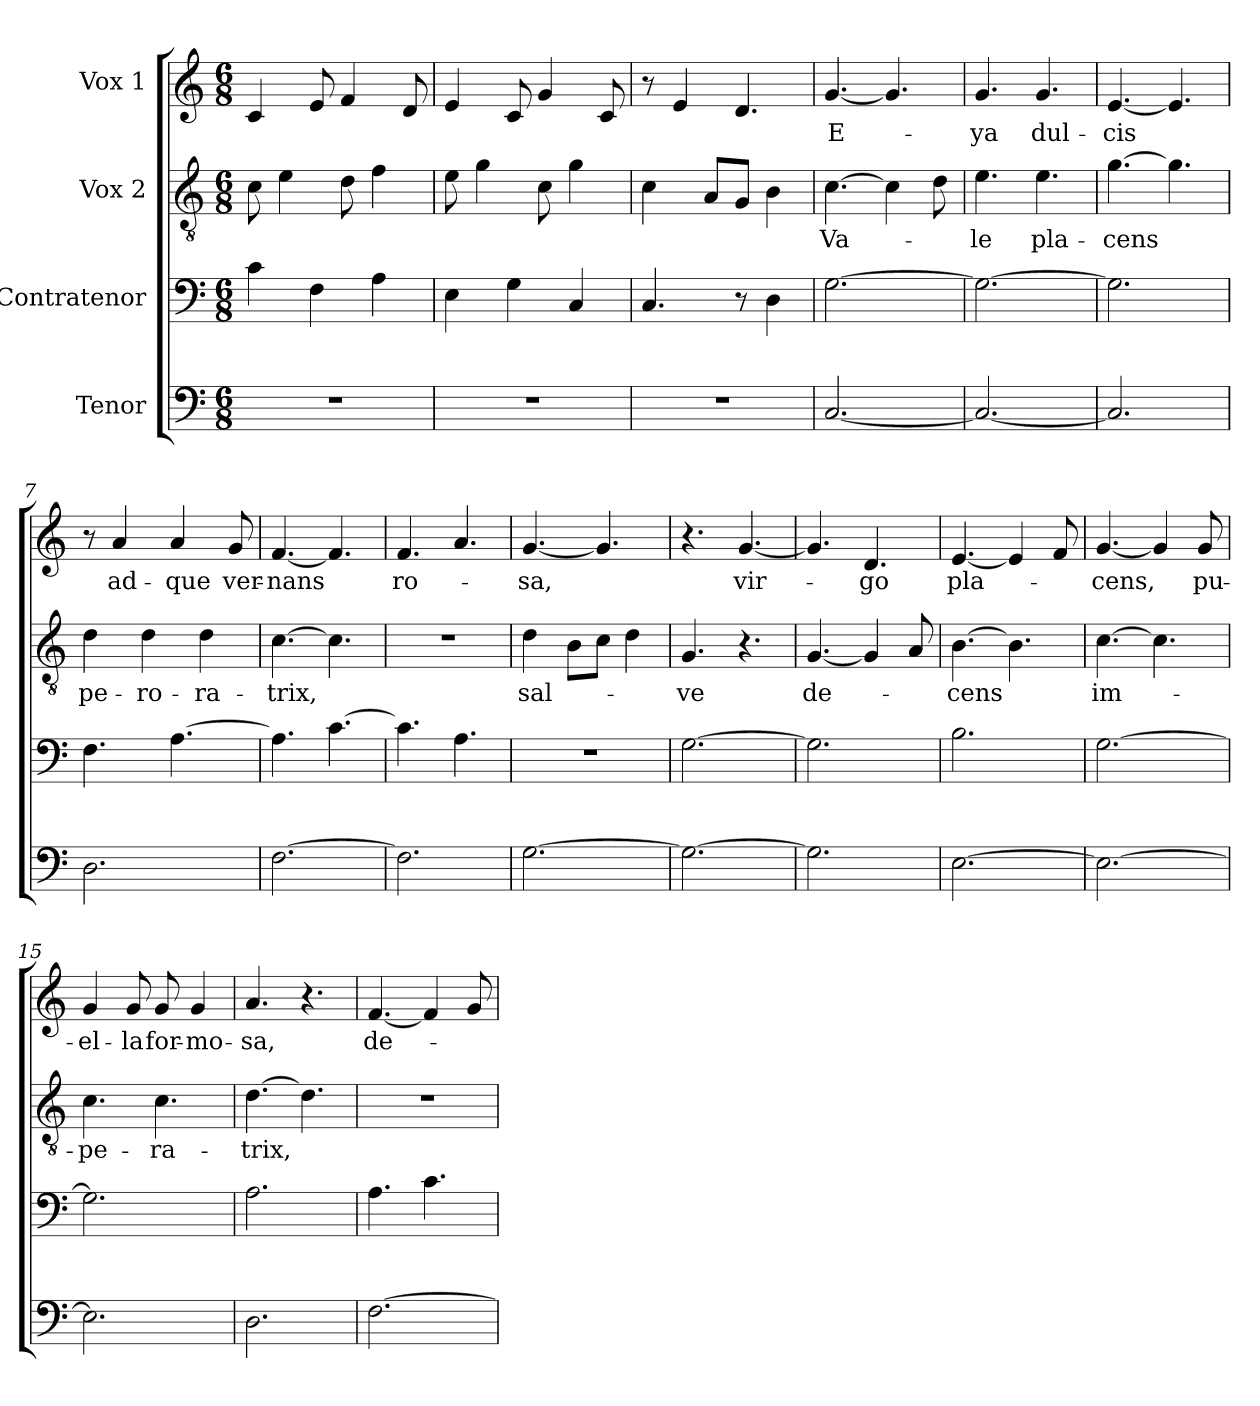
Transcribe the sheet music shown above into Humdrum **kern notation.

**kern	**kern	**kern	**text	**kern	**text
*part4	*part3	*part2	*part2	*part1	*part1
*staff4	*staff3	*staff2	*staff2	*staff1	*staff1
*I"Tenor	*I"Contratenor	*I"Vox 2	*	*I"Vox 1	*
*clefF4	*clefF4	*clefGv2	*	*clefG2	*
*k[]	*k[]	*k[]	*	*k[]	*
*C:	*C:	*C:	*	*C:	*
*M6/8	*M6/8	*M6/8	*	*M6/8	*
=1	=1	=1	=1	=1	=1
2.r	4c\	8c\	.	4c/	.
.	.	4e\	.	.	.
.	4F\	.	.	8e/	.
.	.	8d\	.	4f/	.
.	4A\	4f\	.	.	.
.	.	.	.	8d/	.
=2	=2	=2	=2	=2	=2
2.r	4E\	8e\	.	4e/	.
.	.	4g\	.	.	.
.	4G\	.	.	8c/	.
.	.	8c\	.	4g/	.
.	4C/	4g\	.	.	.
.	.	.	.	8c/	.
=3	=3	=3	=3	=3	=3
2.r	4.C/	4c\	.	8r	.
.	.	.	.	4e/	.
.	.	8A/L	.	.	.
.	8r	8G/J	.	4.d/	.
.	4D\	4B\	.	.	.
=4	=4	=4	=4	=4	=4
!	!	!	!LO:LY:b	!	!LO:LY:b
[2.C/	[2.G\	[4.c\	Va-	[4.g/	E-
.	.	4c\]	.	4.g/]	.
.	.	8d\	.	.	.
=5	=5	=5	=5	=5	=5
!	!	!	!LO:LY:b	!	!LO:LY:b
2.C/_	2.G\_	4.e\	-le	4.g/	-ya
!	!	!	!LO:LY:b	!	!LO:LY:b
.	.	4.e\	pla-	4.g/	dul-
=6	=6	=6	=6	=6	=6
!	!	!	!LO:LY:b	!	!LO:LY:b
2.C/]	2.G\]	[4.g\	-cens	[4.e/	-cis
.	.	4.g\]	.	4.e/]	.
!!LO:LB:g=z
=7	=7	=7	=7	=7	=7
!	!	!	!LO:LY:b	!	!
2.D\	4.F\	4d\	pe-	8r	.
!	!	!	!	!	!LO:LY:b
.	.	.	.	4a/	ad-
!	!	!	!LO:LY:b	!	!
.	.	4d\	-ro-	.	.
!	!	!	!	!	!LO:LY:b
.	[4.A\	.	.	4a/	-que
!	!	!	!LO:LY:b	!	!
.	.	4d\	-ra-	.	.
!	!	!	!	!	!LO:LY:b
.	.	.	.	8g/	ver-
=8	=8	=8	=8	=8	=8
!	!	!	!LO:LY:b	!	!LO:LY:b
[2.F\	4.A\]	[4.c\	-trix,	[4.f/	-nans
.	[4.c\	4.c\]	.	4.f/]	.
=9	=9	=9	=9	=9	=9
!	!	!	!	!	!LO:LY:b
2.F\]	4.c\]	2.r	.	4.f/	ro-
.	4.A\	.	.	4.a/	.
=10	=10	=10	=10	=10	=10
!	!	!	!LO:LY:b	!	!LO:LY:b
[2.G\	2.r	4d\	sal-	[4.g/	-sa,
.	.	8B\L	.	.	.
.	.	8c\J	.	4.g/]	.
.	.	4d\	.	.	.
=11	=11	=11	=11	=11	=11
!	!	!	!LO:LY:b	!	!
2.G\_	[2.G\	4.G/	-ve	4.r	.
!	!	!	!	!	!LO:LY:b
.	.	4.r	.	[4.g/	vir-
=12	=12	=12	=12	=12	=12
!	!	!	!LO:LY:b	!	!
2.G\]	2.G\]	[4.G/	de-	4.g/]	.
!	!	!	!	!	!LO:LY:b
.	.	4G/]	.	4.d/	-go
.	.	8A/	.	.	.
=13	=13	=13	=13	=13	=13
!	!	!	!LO:LY:b	!	!LO:LY:b
[2.E\	2.B\	[4.B\	-cens	[4.e/	pla-
.	.	4.B\]	.	4e/]	.
.	.	.	.	8f/	.
!!LO:PB:g=z
=14	=14	=14	=14	=14	=14
!	!	!	!LO:LY:b	!	!LO:LY:b
2.E\_	[2.G\	[4.c\	im-	[4.g/	-cens,
.	.	4.c\]	.	4g/]	.
!	!	!	!	!	!LO:LY:b
.	.	.	.	8g/	pu-
=15	=15	=15	=15	=15	=15
!	!	!	!LO:LY:b	!	!LO:LY:b
2.E\]	2.G\]	4.c\	-pe-	4g/	-el-
!	!	!	!	!	!LO:LY:b
.	.	.	.	8g/	-la
!	!	!	!LO:LY:b	!	!LO:LY:b
.	.	4.c\	-ra-	8g/	for-
!	!	!	!	!	!LO:LY:b
.	.	.	.	4g/	-mo-
=16	=16	=16	=16	=16	=16
!	!	!	!LO:LY:b	!	!LO:LY:b
2.D\	2.A\	[4.d\	-trix,	4.a/	-sa,
.	.	4.d\]	.	4.r	.
=17	=17	=17	=17	=17	=17
!	!	!	!	!	!LO:LY:b
[2.F\	4.A\	2.r	.	[4.f/	de-
.	4.c\	.	.	4f/]	.
.	.	.	.	8g/	.
=	=	=	=	=	=
*-	*-	*-	*-	*-	*-
